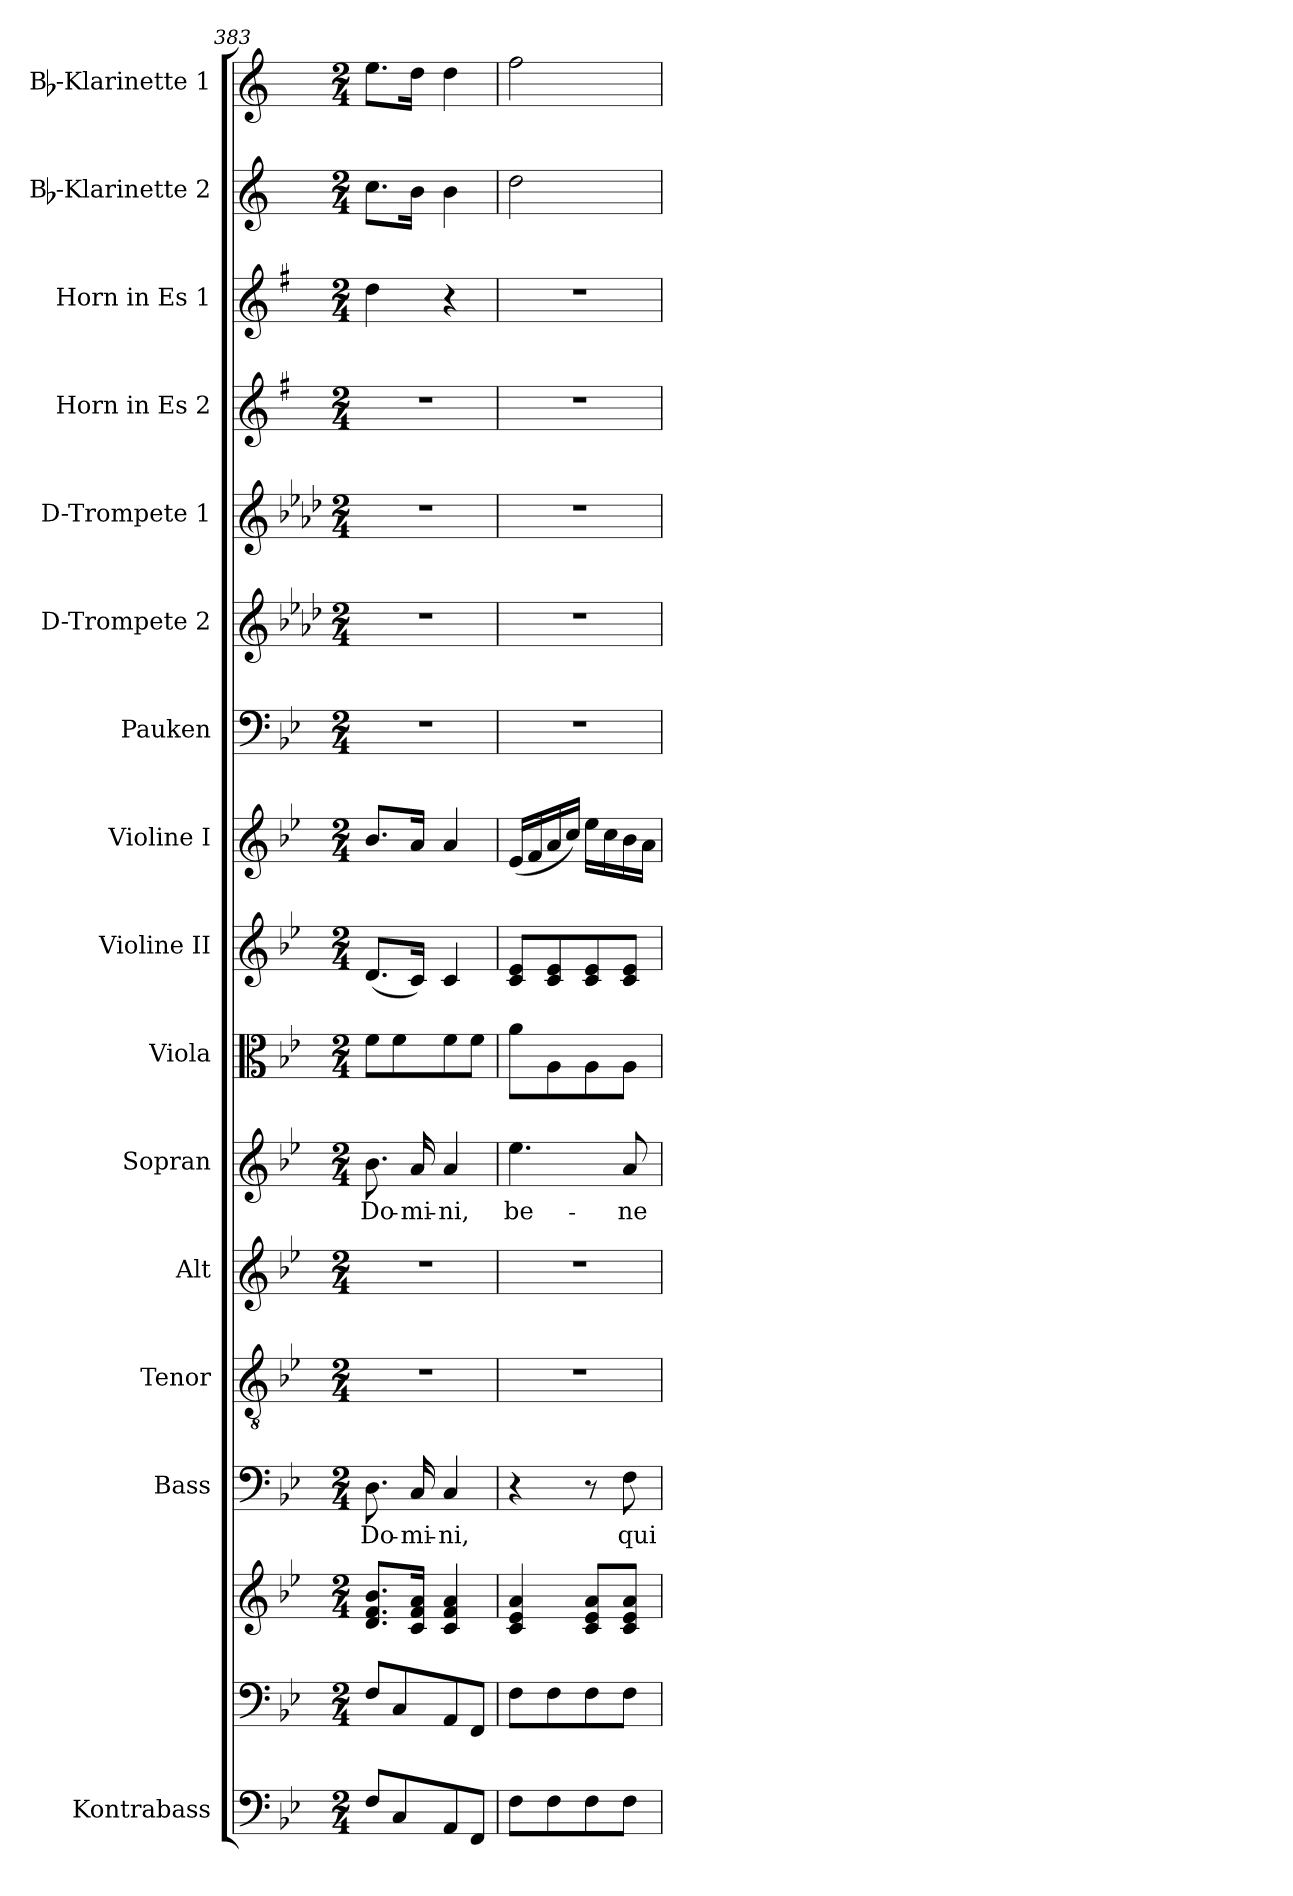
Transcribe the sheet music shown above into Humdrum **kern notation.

**kern	**kern	**kern	**kern	**text	**kern	**kern	**kern	**text	**kern	**kern	**kern	**kern	**kern	**kern	**kern	**kern	**kern	**kern
*part16	*part15	*part15	*part14	*part14	*part13	*part12	*part11	*part11	*part10	*part9	*part8	*part7	*part6	*part5	*part4	*part3	*part2	*part1
*staff17	*staff16	*staff15	*staff14	*staff14	*staff13	*staff12	*staff11	*staff11	*staff10	*staff9	*staff8	*staff7	*staff6	*staff5	*staff4	*staff3	*staff2	*staff1
*I"Kontrabass	*	*	*I"Bass	*	*I"Tenor	*I"Alt	*I"Sopran	*	*I"Viola	*I"Violine II	*I"Violine I	*I"Pauken	*I"D-Trompete 2	*I"D-Trompete 1	*I"Horn in Es 2	*I"Horn in Es 1	*I"Bb-Klarinette 2	*I"Bb-Klarinette 1
*I'Kb.	*	*	*I'B.	*	*I'T.	*I'A.	*I'S.	*	*I'Vla.	*I'Vl. II	*I'Vl. I	*I'Pk.	*I'D Trp. 2	*I'D Trp. 1	*	*	*I'Bb Kl. 2	*I'Bb Kl. 1
*clefF4	*clefF4	*clefG2	*clefF4	*	*clefGv2	*clefG2	*clefG2	*	*clefC3	*clefG2	*clefG2	*clefF4	*clefG2	*clefG2	*clefG2	*clefG2	*clefG2	*clefG2
*ITrd7c12	*	*	*	*	*	*	*	*	*	*	*	*	*ITrd-1c-2	*ITrd-1c-2	*ITrd5c9	*ITrd5c9	*ITrd1c2	*ITrd1c2
*k[b-e-]	*k[b-e-]	*k[b-e-]	*k[b-e-]	*	*k[b-e-]	*k[b-e-]	*k[b-e-]	*	*k[b-e-]	*k[b-e-]	*k[b-e-]	*k[b-e-]	*k[b-e-]	*k[b-e-]	*k[b-e-]	*k[b-e-]	*k[b-e-]	*k[b-e-]
*B-:	*B-:	*B-:	*B-:	*	*B-:	*B-:	*B-:	*	*B-:	*B-:	*B-:	*B-:	*B-:	*B-:	*B-:	*B-:	*B-:	*B-:
*M2/4	*M2/4	*M2/4	*M2/4	*	*M2/4	*M2/4	*M2/4	*	*M2/4	*M2/4	*M2/4	*M2/4	*M2/4	*M2/4	*M2/4	*M2/4	*M2/4	*M2/4
=383	=383	=383	=383	=383	=383	=383	=383	=383	=383	=383	=383	=383	=383	=383	=383	=383	=383	=383
!	!	!	!	!LO:LY:b	!	!	!	!LO:LY:b	!	!	!	!	!	!	!	!	!	!
8FF/L	8F/L	8.d/ 8.f/ 8.b-/L	8.D\	Do-	2r	2r	8.b-\	Do-	8f\L	(<8.d/L	8.b-/L	2r	2r	2r	2r	4f\	8.b-\L	8.dd\L
8CC/	8C/	.	.	.	.	.	.	.	8f\	.	.	.	.	.	.	.	.	.
!	!	!	!	!LO:LY:b	!	!	!	!LO:LY:b	!	!	!	!	!	!	!	!	!	!
.	.	16c/ 16f/ 16a/Jk	16C/	-mi-	.	.	16a/	-mi-	.	16c/Jk)	16a/Jk	.	.	.	.	.	16a\Jk	16cc\Jk
!	!	!	!	!LO:LY:b	!	!	!	!LO:LY:b	!	!	!	!	!	!	!	!	!	!
8AAA/	8AA/	4c/ 4f/ 4a/	4C/	-ni,	.	.	4a/	-ni,	8f\	4c/	4a/	.	.	.	.	4r	4a\	4cc\
8FFF/J	8FF/J	.	.	.	.	.	.	.	8f\J	.	.	.	.	.	.	.	.	.
=384	=384	=384	=384	=384	=384	=384	=384	=384	=384	=384	=384	=384	=384	=384	=384	=384	=384	=384
!	!	!	!	!	!	!	!	!LO:LY:b	!	!	!	!	!	!	!	!	!	!
8FF\L	8F\L	4c/ 4e-/ 4a/	4r	.	2r	2r	4.ee-\	be-	8a\L	8c/ 8e-/L	(<16e-/LL	2r	2r	2r	2r	2r	2cc\	2ee-\
.	.	.	.	.	.	.	.	.	.	.	16f/	.	.	.	.	.	.	.
8FF\	8F\	.	.	.	.	.	.	.	8A\	8c/ 8e-/	16a/	.	.	.	.	.	.	.
.	.	.	.	.	.	.	.	.	.	.	16cc/JJ)	.	.	.	.	.	.	.
8FF\	8F\	8c/ 8e-/ 8a/L	8r	.	.	.	.	.	8A\	8c/ 8e-/	16ee-\LL	.	.	.	.	.	.	.
.	.	.	.	.	.	.	.	.	.	.	16cc\	.	.	.	.	.	.	.
!	!	!	!	!LO:LY:b	!	!	!	!LO:LY:b	!	!	!	!	!	!	!	!	!	!
8FF\J	8F\J	8c/ 8e-/ 8a/J	8F\	qui	.	.	8a/	-ne-	8A\J	8c/ 8e-/J	16b-\	.	.	.	.	.	.	.
.	.	.	.	.	.	.	.	.	.	.	16a\JJ	.	.	.	.	.	.	.
=	=	=	=	=	=	=	=	=	=	=	=	=	=	=	=	=	=	=
*-	*-	*-	*-	*-	*-	*-	*-	*-	*-	*-	*-	*-	*-	*-	*-	*-	*-	*-
